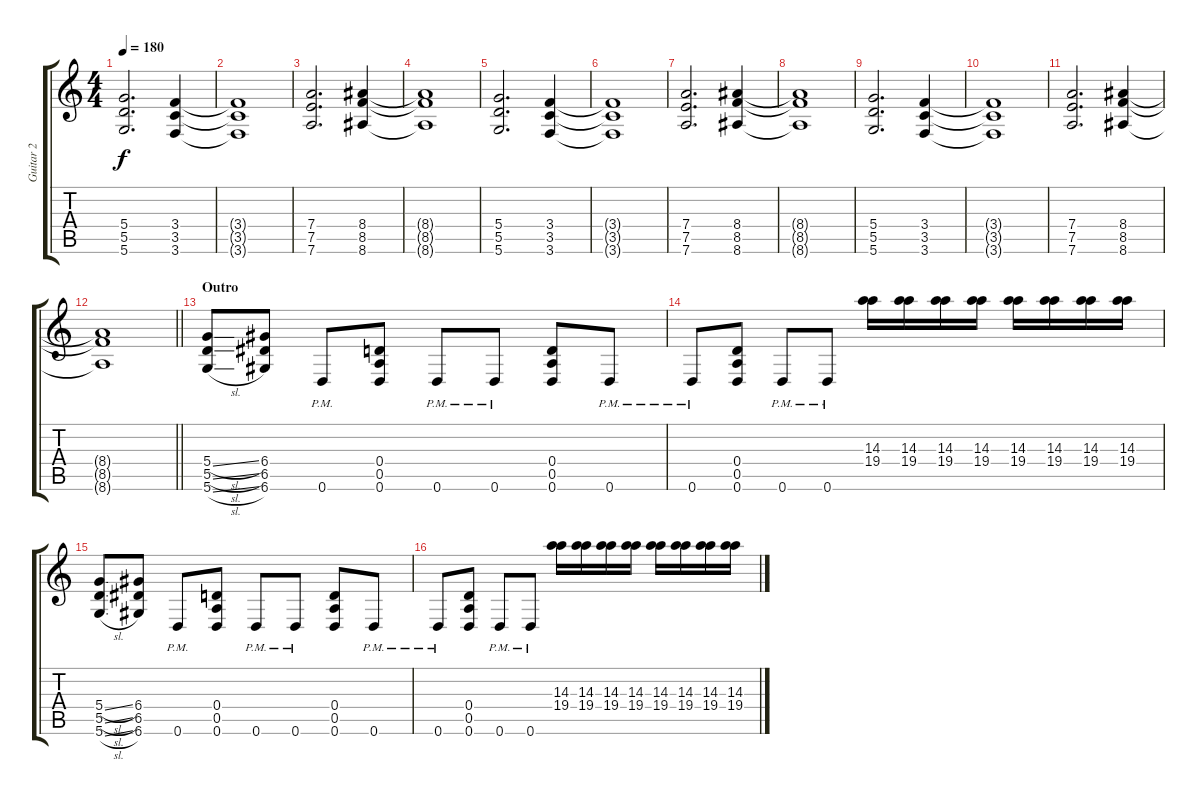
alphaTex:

\track ("Guitar 2" "Guitar 2") {instrument distortionguitar}
\staff {score tabs}
\tuning (E4 B3 G3 D3 A2 D2) {hide}
\ts (4 4)
\tempo 180
\clef g2
\ks c
(5.4 5.5 5.6).2{d dy f} (3.4 3.5 3.6).4 |
(3.4{t} 3.5{t} 3.6{t}).1 |
(7.4 7.5 7.6).2{d} (8.4 8.5 8.6).4 |
(8.4{t} 8.5{t} 8.6{t}).1 |
(5.4 5.5 5.6).2{d} (3.4 3.5 3.6).4 |
(3.4{t} 3.5{t} 3.6{t}).1 |
(7.4 7.5 7.6).2{d} (8.4 8.5 8.6).4 |
(8.4{t} 8.5{t} 8.6{t}).1 |
(5.4 5.5 5.6).2{d} (3.4 3.5 3.6).4 |
(3.4{t} 3.5{t} 3.6{t}).1 |
(7.4 7.5 7.6).2{d} (8.4 8.5 8.6).4 |
\barLineRight lightlight
(8.4{t} 8.5{t} 8.6{t}).1 |
\section ("" "Outro")
(5.4{sl} 5.5{sl} 5.6{sl}).8 (6.4 6.5 6.6).8 0.6{pm}.8 (0.4 0.5 0.6).8 0.6{pm}.8 0.6{pm}.8 (0.4 0.5 0.6).8 0.6{pm}.8 |
0.6{pm}.8 (0.4 0.5 0.6).8 0.6{pm}.8 0.6{pm}.8 (14.3 19.4).16 (14.3 19.4).16 (14.3 19.4).16 (14.3 19.4).16 (14.3 19.4).16 (14.3 19.4).16 (14.3 19.4).16 (14.3 19.4).16 |
(5.4{sl} 5.5{sl} 5.6{sl}).8 (6.4 6.5 6.6).8 0.6{pm}.8 (0.4 0.5 0.6).8 0.6{pm}.8 0.6{pm}.8 (0.4 0.5 0.6).8 0.6{pm}.8 |
0.6{pm}.8 (0.4 0.5 0.6).8 0.6{pm}.8 0.6{pm}.8 (14.3 19.4).16 (14.3 19.4).16 (14.3 19.4).16 (14.3 19.4).16 (14.3 19.4).16 (14.3 19.4).16 (14.3 19.4).16 (14.3 19.4).16
